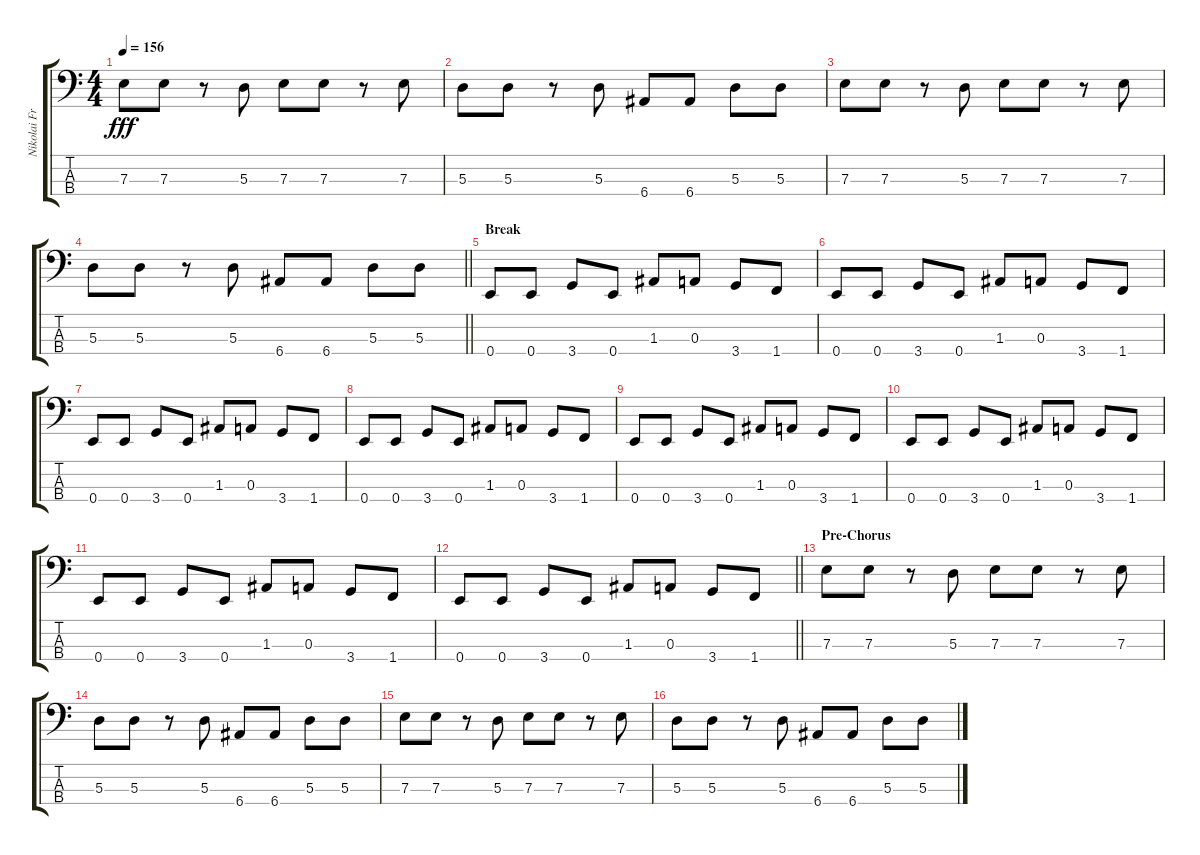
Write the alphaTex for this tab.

\track ("Nikolai Fraiture" "Nikolai Fr") {instrument electricbasspick}
\staff {score tabs}
\tuning (G2 D2 A1 E1) {hide}
\ts (4 4)
\tempo 156
\clef f4
\ks c
7.3.8{dy fff} 7.3.8 r.8 5.3.8 7.3.8 7.3.8 r.8 7.3.8 |
5.3.8 5.3.8 r.8 5.3.8 6.4.8 6.4.8 5.3.8 5.3.8 |
7.3.8 7.3.8 r.8 5.3.8 7.3.8 7.3.8 r.8 7.3.8 |
\barLineRight lightlight
5.3.8 5.3.8 r.8 5.3.8 6.4.8 6.4.8 5.3.8 5.3.8 |
\section ("" "Break")
0.4.8 0.4.8 3.4.8 0.4.8 1.3.8 0.3.8 3.4.8 1.4.8 |
0.4.8 0.4.8 3.4.8 0.4.8 1.3.8 0.3.8 3.4.8 1.4.8 |
0.4.8 0.4.8 3.4.8 0.4.8 1.3.8 0.3.8 3.4.8 1.4.8 |
0.4.8 0.4.8 3.4.8 0.4.8 1.3.8 0.3.8 3.4.8 1.4.8 |
0.4.8 0.4.8 3.4.8 0.4.8 1.3.8 0.3.8 3.4.8 1.4.8 |
0.4.8 0.4.8 3.4.8 0.4.8 1.3.8 0.3.8 3.4.8 1.4.8 |
0.4.8 0.4.8 3.4.8 0.4.8 1.3.8 0.3.8 3.4.8 1.4.8 |
\barLineRight lightlight
0.4.8 0.4.8 3.4.8 0.4.8 1.3.8 0.3.8 3.4.8 1.4.8 |
\section ("" "Pre-Chorus")
7.3.8 7.3.8 r.8 5.3.8 7.3.8 7.3.8 r.8 7.3.8 |
5.3.8 5.3.8 r.8 5.3.8 6.4.8 6.4.8 5.3.8 5.3.8 |
7.3.8 7.3.8 r.8 5.3.8 7.3.8 7.3.8 r.8 7.3.8 |
5.3.8 5.3.8 r.8 5.3.8 6.4.8 6.4.8 5.3.8 5.3.8
